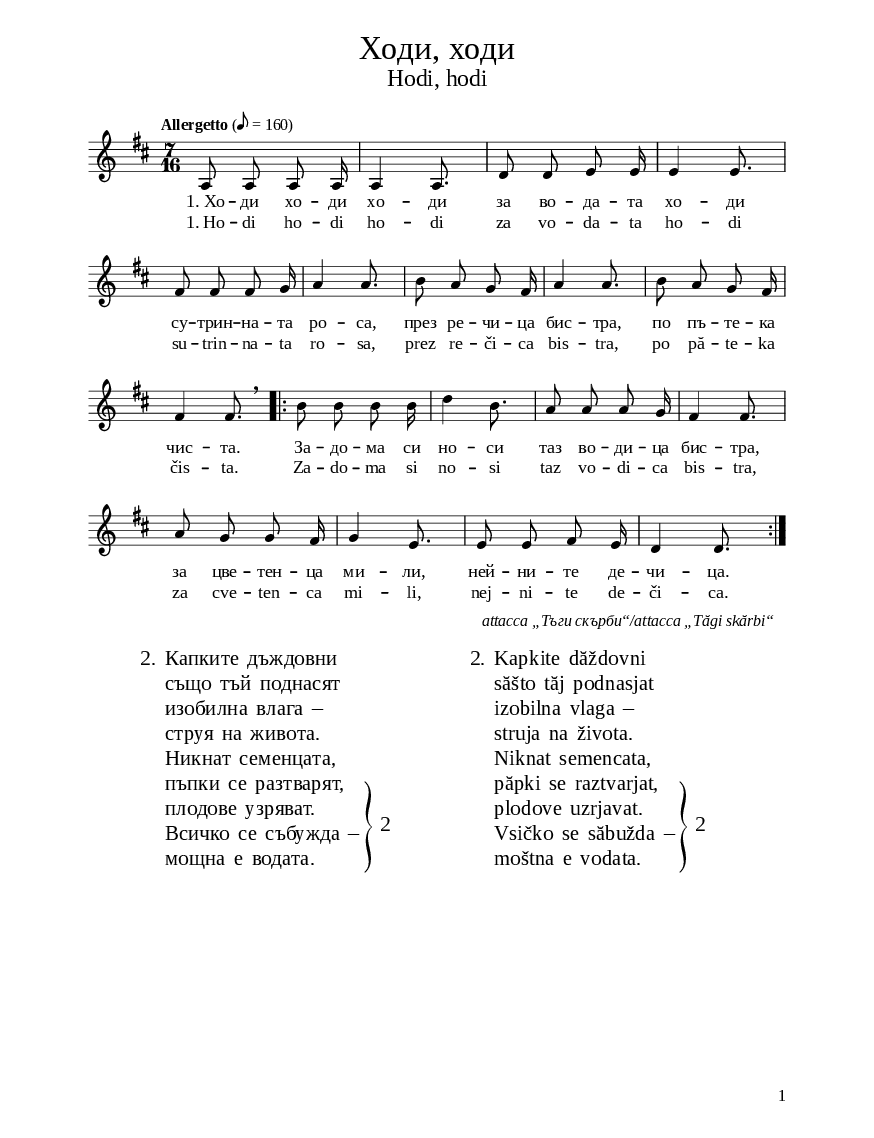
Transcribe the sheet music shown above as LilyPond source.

\version "2.24.2"

% include paper part and global functions
\include "include/globals.ily"

"rightBraces088" = \markup {
  \column {
    % repeat braces




    \translate #'(0 . -15.6 )
    \right-brace #44

  }
  \column {
    % repeat numbers




    \translate #'(0 . -16.0 )
    2
  }
}

\bookpart {
  \label #'ref088
  \tocItem \markup "Ходи, ходи –  Hodi, hodi"
  \include "include/bookpart-paper.ily"
  \score {
    \include "include/score-layout.ily"

    \new Voice \absolute  {
      \clef treble
      \key d \major
      \time 7/16
      \tempoFunc "Allergetto" 8 "160"
      a8 a8 a8 a16 | a4 a8. | d'8 d'8 e'8 e'16 | e'4 e'8. | \break

      fis'8 fis'8 fis'8 g'16 | a'4 a'8. | b'8 a'8 g'8 fis'16 | a'4 a'8. | b'8 a'8 g'8 fis'16 | \break

      fis'4 fis'8. \breathe | \bar ".|:" b'8 b'8 b'8 b'16| d''4 b'8. | a'8 a'8 a'8 g'16 | fis'4 fis'8. | \break

      a'8 g'8 g'8 fis'16 | g'4 e'8. | e'8 e'8 fis'8 e'16 | d'4 d'8. | \bar ":|."


    }
    \addlyrics {
      "1. Хо" -- ди хо -- ди хо -- ди за во -- да -- та хо -- ди

      су -- трин -- на -- та ро -- са, през ре -- чи -- ца бис -- тра, по пъ -- те -- ка

      чис -- та. За -- до -- ма  си но -- си  таз во -- ди -- ца бис -- тра,

      за цве -- тен -- ца ми -- ли, ней -- ни -- те де -- чи -- ца.
    }
    \addlyrics {
      "1. Ho" -- di ho -- di ho -- di za vo -- da -- ta ho -- di

      su -- trin -- na -- ta ro -- sa, prez re -- či -- ca bis -- tra, po pă -- te -- ka

      čis -- ta. Za -- do -- ma  si no -- si  taz vo -- di -- ca bis -- tra,

      za cve -- ten -- ca mi -- li, nej -- ni -- te de -- či -- ca.
    }

    \header {
      title = \titleFunc "Ходи, ходи" "Hodi, hodi"
    }

    \midi{}

  } % score
  
  \markup \italic \dc-one-nobold "attacca „Тъги скърби“/attacca „Tăgi skărbi“"

  \markup \fontsize #bgCoupletFontSize {
    \hspace #5
    \override #`(baseline-skip . ,bgCoupletBaselineSkip)
    \column {


      \line { 2. Капките дъждовни}
      \line { "   "също тъй поднасят}
      \line { "   "изобилна влага – }
      \line { "   "струя на живота. }
      \line { "   "Никнат семенцата, }
      \line { "   "пъпки се разтварят,}
      \line { "   "плодове узряват.}
      \line { "   "Всичко се събужда – }
      \line { "   "мощна е водата. }
    } \"rightBraces088"

    \hspace #7
    \override #`(baseline-skip . ,bgCoupletBaselineSkip)
    \column {
      \line { 2. Kapkite dăždovni}
      \line { "   "săšto tăj podnasjat}
      \line { "   "izobilna vlaga – }
      \line { "   "struja na života. }
      \line { "   "Niknat semencata, }
      \line { "   "păpki se raztvarjat,}
      \line { "   "plodove uzrjavat.}
      \line { "   "Vsičko se săbužda – }
      \line { "   "moštna e vodata. }
    } %column
    \"rightBraces088"
  } % markup

 
 
 
\pageBreak

  % include foreign translation(s) of the song
  \version "2.20.0"

\markup \fill-line { \fontsize #deTitleFontSize "Lauf, lauf" }
\markup \null
\markup \null
\markup \fontsize #deCoupletFontSize {
  \hspace #14
  \override #`(baseline-skip . ,deCoupletBaselineSkip)

  \column {
	 
	   \line { 1. Lauf, lauf, lauf, }

  \line { "   "lauf für Wasser,}

  \line { "   "im Morgentau, }

  \line { "   "durch einen kristallklaren Bach,}

  \line { "   "auf einem reinen Pfad. }

  \line { "   "Bringe dieses klare Wasser nach Hause, }

  \line { "   "zu den schönen Blümchen, }

  \line { "   "seinen kleinen Kindern.}

   \line { "   " }

  \line {  2.	Die Regentropfen bieten ebenfalls }

 \line { "   " reichlich Feuchtigkeit – Strom des Leben. }
 
 \line { "   "Samenkörner sprießen, }
 
 \line { "   "Knospen öffnen sich, }
 
 \line { "   "Früchte reifen. }
 
 \line { "   "Alles erwacht; mächtig ist das Wasser!  }
    }
}


} % bookpart
